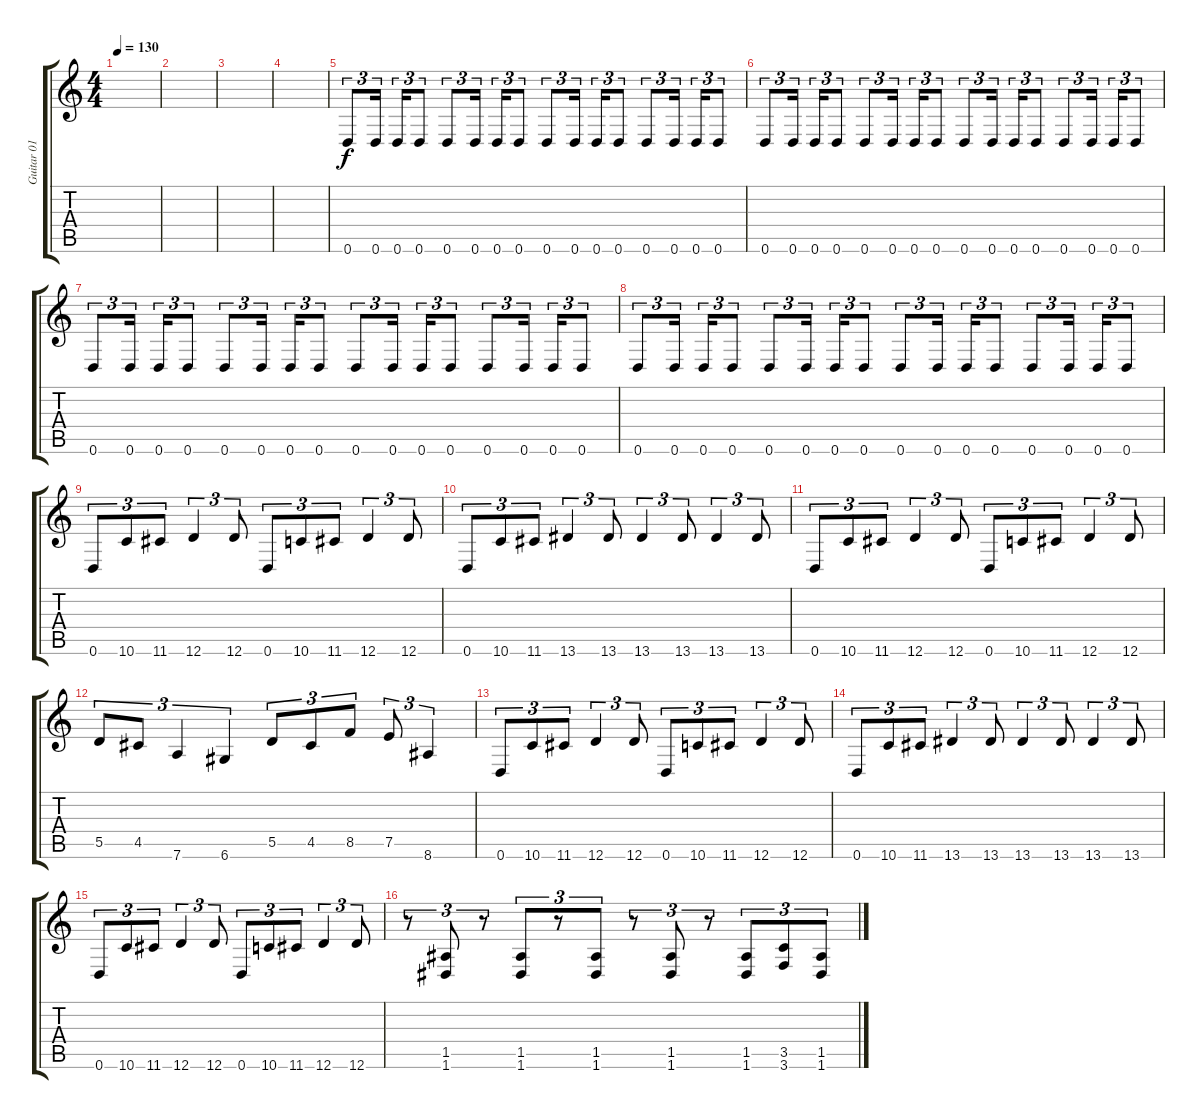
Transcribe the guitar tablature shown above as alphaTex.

\track ("Guitar 01" "Guitar 01") {mute instrument distortionguitar}
\staff {score tabs}
\tuning (E4 B3 G3 D3 A2 D2) {hide}
\ts (4 4)
\tempo 130
\clef g2
\ks c
|
|
|
|
0.6.8{tu (3 2) instrument distortionguitar} 0.6.16{tu (3 2) beam splitsecondary} 0.6.16{tu (3 2)} 0.6.8{tu (3 2)} 0.6.8{tu (3 2)} 0.6.16{tu (3 2) beam splitsecondary} 0.6.16{tu (3 2)} 0.6.8{tu (3 2)} 0.6.8{tu (3 2)} 0.6.16{tu (3 2) beam splitsecondary} 0.6.16{tu (3 2)} 0.6.8{tu (3 2)} 0.6.8{tu (3 2)} 0.6.16{tu (3 2) beam splitsecondary} 0.6.16{tu (3 2)} 0.6.8{tu (3 2)} |
0.6.8{tu (3 2)} 0.6.16{tu (3 2) beam splitsecondary} 0.6.16{tu (3 2)} 0.6.8{tu (3 2)} 0.6.8{tu (3 2)} 0.6.16{tu (3 2) beam splitsecondary} 0.6.16{tu (3 2)} 0.6.8{tu (3 2)} 0.6.8{tu (3 2)} 0.6.16{tu (3 2) beam splitsecondary} 0.6.16{tu (3 2)} 0.6.8{tu (3 2)} 0.6.8{tu (3 2)} 0.6.16{tu (3 2) beam splitsecondary} 0.6.16{tu (3 2)} 0.6.8{tu (3 2)} |
0.6.8{tu (3 2)} 0.6.16{tu (3 2) beam splitsecondary} 0.6.16{tu (3 2)} 0.6.8{tu (3 2)} 0.6.8{tu (3 2)} 0.6.16{tu (3 2) beam splitsecondary} 0.6.16{tu (3 2)} 0.6.8{tu (3 2)} 0.6.8{tu (3 2)} 0.6.16{tu (3 2) beam splitsecondary} 0.6.16{tu (3 2)} 0.6.8{tu (3 2)} 0.6.8{tu (3 2)} 0.6.16{tu (3 2) beam splitsecondary} 0.6.16{tu (3 2)} 0.6.8{tu (3 2)} |
0.6.8{tu (3 2)} 0.6.16{tu (3 2) beam splitsecondary} 0.6.16{tu (3 2)} 0.6.8{tu (3 2)} 0.6.8{tu (3 2)} 0.6.16{tu (3 2) beam splitsecondary} 0.6.16{tu (3 2)} 0.6.8{tu (3 2)} 0.6.8{tu (3 2)} 0.6.16{tu (3 2) beam splitsecondary} 0.6.16{tu (3 2)} 0.6.8{tu (3 2)} 0.6.8{tu (3 2)} 0.6.16{tu (3 2) beam splitsecondary} 0.6.16{tu (3 2)} 0.6.8{tu (3 2)} |
0.6.8{tu (3 2)} 10.6.8{tu (3 2)} 11.6.8{tu (3 2)} 12.6.4{tu (3 2)} 12.6.8{tu (3 2)} 0.6.8{tu (3 2)} 10.6.8{tu (3 2)} 11.6.8{tu (3 2)} 12.6.4{tu (3 2)} 12.6.8{tu (3 2)} |
0.6.8{tu (3 2)} 10.6.8{tu (3 2)} 11.6.8{tu (3 2)} 13.6.4{tu (3 2)} 13.6.8{tu (3 2)} 13.6.4{tu (3 2)} 13.6.8{tu (3 2)} 13.6.4{tu (3 2)} 13.6.8{tu (3 2)} |
0.6.8{tu (3 2)} 10.6.8{tu (3 2)} 11.6.8{tu (3 2)} 12.6.4{tu (3 2)} 12.6.8{tu (3 2)} 0.6.8{tu (3 2)} 10.6.8{tu (3 2)} 11.6.8{tu (3 2)} 12.6.4{tu (3 2)} 12.6.8{tu (3 2)} |
5.5.8{tu (3 2)} 4.5.8{tu (3 2)} 7.6.4{tu (3 2)} 6.6.4{tu (3 2)} 5.5.8{tu (3 2)} 4.5.8{tu (3 2)} 8.5.8{tu (3 2)} 7.5.8{tu (3 2)} 8.6.4{tu (3 2)} |
0.6.8{tu (3 2)} 10.6.8{tu (3 2)} 11.6.8{tu (3 2)} 12.6.4{tu (3 2)} 12.6.8{tu (3 2)} 0.6.8{tu (3 2)} 10.6.8{tu (3 2)} 11.6.8{tu (3 2)} 12.6.4{tu (3 2)} 12.6.8{tu (3 2)} |
0.6.8{tu (3 2)} 10.6.8{tu (3 2)} 11.6.8{tu (3 2)} 13.6.4{tu (3 2)} 13.6.8{tu (3 2)} 13.6.4{tu (3 2)} 13.6.8{tu (3 2)} 13.6.4{tu (3 2)} 13.6.8{tu (3 2)} |
0.6.8{tu (3 2)} 10.6.8{tu (3 2)} 11.6.8{tu (3 2)} 12.6.4{tu (3 2)} 12.6.8{tu (3 2)} 0.6.8{tu (3 2)} 10.6.8{tu (3 2)} 11.6.8{tu (3 2)} 12.6.4{tu (3 2)} 12.6.8{tu (3 2)} |
r.8{tu (3 2)} (1.5 1.6).8{tu (3 2)} r.8{tu (3 2)} (1.5 1.6).8{tu (3 2)} r.8{tu (3 2)} (1.5 1.6).8{tu (3 2)} r.8{tu (3 2)} (1.5 1.6).8{tu (3 2)} r.8{tu (3 2)} (1.5 1.6).8{tu (3 2)} (3.5 3.6).8{tu (3 2)} (1.5 1.6).8{tu (3 2)}
